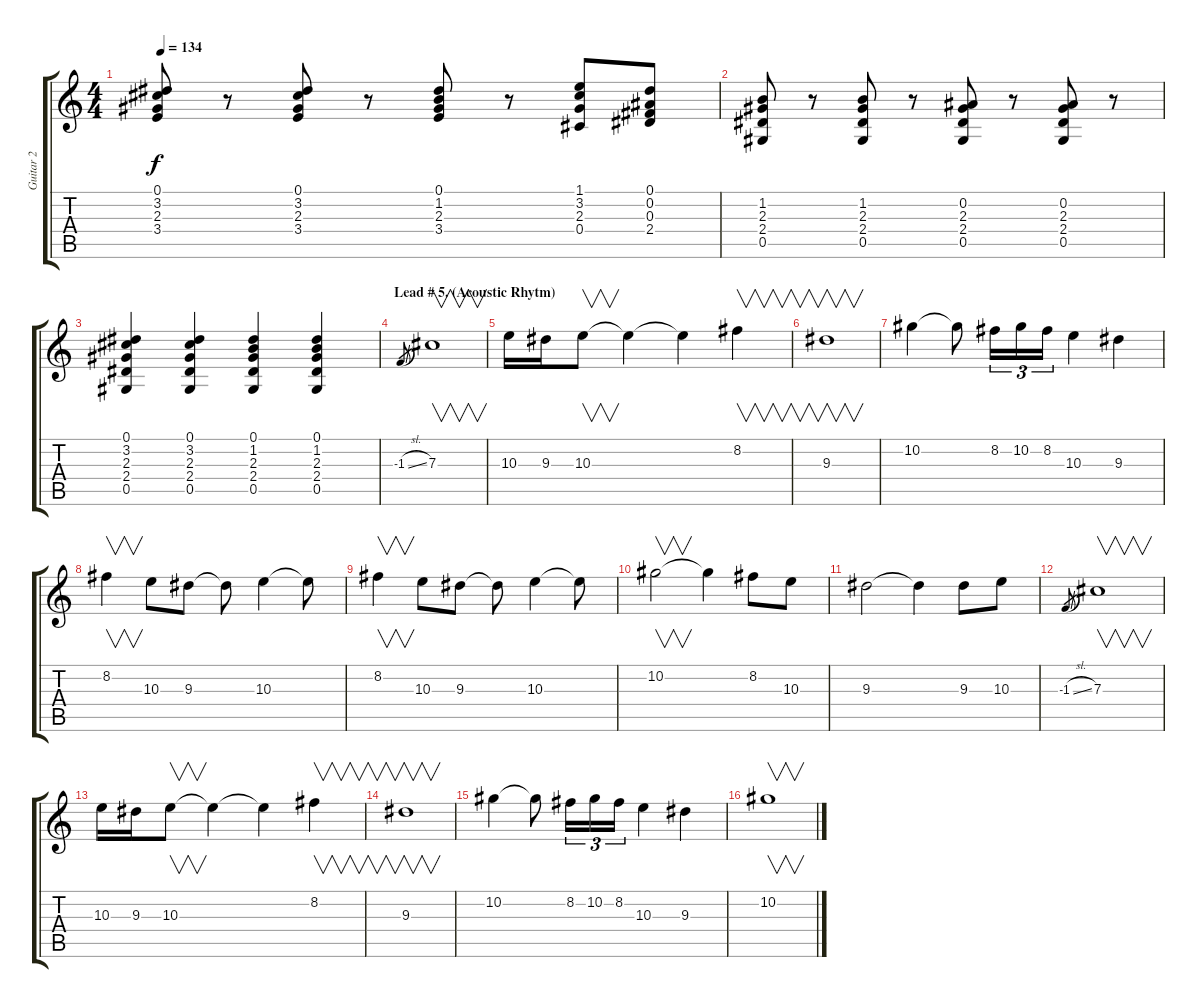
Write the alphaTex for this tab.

\track ("Guitar 2" "Guitar 2") {instrument overdrivenguitar}
\staff {score tabs}
\tuning (Eb4 Bb3 Gb3 Db3 Ab2 Eb2) {hide}
\ts (4 4)
\tempo 134
\clef g2
\ks c
(0.1 3.2 2.3 3.4).8{dy f} r.8 (0.1 3.2 2.3 3.4).8 r.8 (0.1 1.2 2.3 3.4).8 r.8 (1.1 3.2 2.3 0.4).8 (0.1 0.2 0.3 2.4).8 |
(1.2 2.3 2.4 0.5).8 r.8 (1.2 2.3 2.4 0.5).8 r.8 (0.2 2.3 2.4 0.5).8 r.8 (0.2 2.3 2.4 0.5).8 r.8 |
(0.1 3.2 2.3 2.4 0.5).4 (0.1 3.2 2.3 2.4 0.5).4 (0.1 1.2 2.3 2.4 0.5).4 (0.1 1.2 2.3 2.4 0.5).4 |
\section ("" "Lead # 5. (Acoustic Rhytm)")
-1.3{sl}.8{gr} 7.3.1{v} |
10.3.16 9.3.16 10.3.8{v} 10.3{t}.4 10.3{t}.4 8.2.4{v} |
9.3.1{v} |
10.2.4 10.2{t}.8 8.2.16{tu (3 2)} 10.2.16{tu (3 2)} 8.2.16{tu (3 2)} 10.3.4 9.3.4 |
8.2.4{v} 10.3.8 9.3.8 9.3{t}.8 10.3.4 10.3{t}.8 |
8.2.4{v} 10.3.8 9.3.8 9.3{t}.8 10.3.4 10.3{t}.8 |
10.2.2{v} 10.2{t}.4 8.2.8 10.3.8 |
9.3.2 9.3{t}.4 9.3.8 10.3.8 |
-1.3{sl}.8{gr} 7.3.1{v} |
10.3.16 9.3.16 10.3.8{v} 10.3{t}.4 10.3{t}.4 8.2.4{v} |
9.3.1{v} |
10.2.4 10.2{t}.8 8.2.16{tu (3 2)} 10.2.16{tu (3 2)} 8.2.16{tu (3 2)} 10.3.4 9.3.4 |
10.2.1{v}
